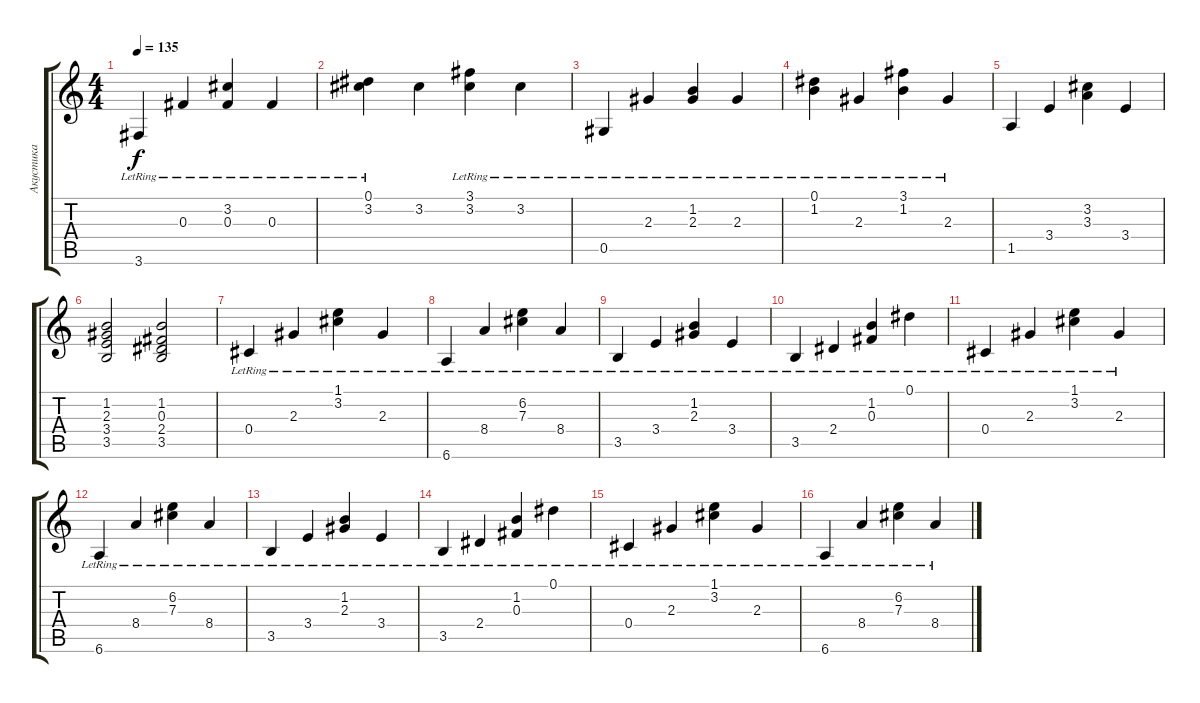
\track ("Акустика" "Акустика") {instrument acousticguitarsteel}
\staff {score tabs}
\tuning (Eb4 Bb3 Gb3 Db3 Ab2 Eb2) {hide}
\ts (4 4)
\tempo 135
\clef g2
\ks c
3.6{lr}.4{dy f} 0.3{lr}.4 (3.2{lr} 0.3).4 0.3{lr}.4 |
(0.1{lr} 3.2{lr}).4 3.2.4 (3.1{lr} 3.2).4 3.2{lr}.4 |
0.5{lr}.4 2.3{lr}.4 (1.2{lr} 2.3{lr}).4 2.3{lr}.4 |
(0.1{lr} 1.2{lr}).4 2.3{lr}.4 (3.1{lr} 1.2{lr}).4 2.3{lr}.4 |
1.5.4 3.4.4 (3.2 3.3).4 3.4.4 |
(1.2 2.3 3.4 3.5).2 (1.2 0.3 2.4 3.5).2 |
0.4{lr}.4 2.3{lr}.4 (1.1{lr} 3.2{lr}).4 2.3{lr}.4 |
6.6{lr}.4 8.4{lr}.4 (6.2{lr} 7.3{lr}).4 8.4{lr}.4 |
3.5{lr}.4 3.4{lr}.4 (1.2{lr} 2.3{lr}).4 3.4{lr}.4 |
3.5{lr}.4 2.4{lr}.4 (1.2{lr} 0.3{lr}).4 0.1{lr}.4 |
0.4{lr}.4 2.3{lr}.4 (1.1{lr} 3.2{lr}).4 2.3{lr}.4 |
6.6{lr}.4 8.4{lr}.4 (6.2{lr} 7.3{lr}).4 8.4{lr}.4 |
3.5{lr}.4 3.4{lr}.4 (1.2{lr} 2.3{lr}).4 3.4{lr}.4 |
3.5{lr}.4 2.4{lr}.4 (1.2{lr} 0.3{lr}).4 0.1{lr}.4 |
0.4{lr}.4 2.3{lr}.4 (1.1{lr} 3.2{lr}).4 2.3{lr}.4 |
6.6{lr}.4 8.4{lr}.4 (6.2{lr} 7.3{lr}).4 8.4{lr}.4
